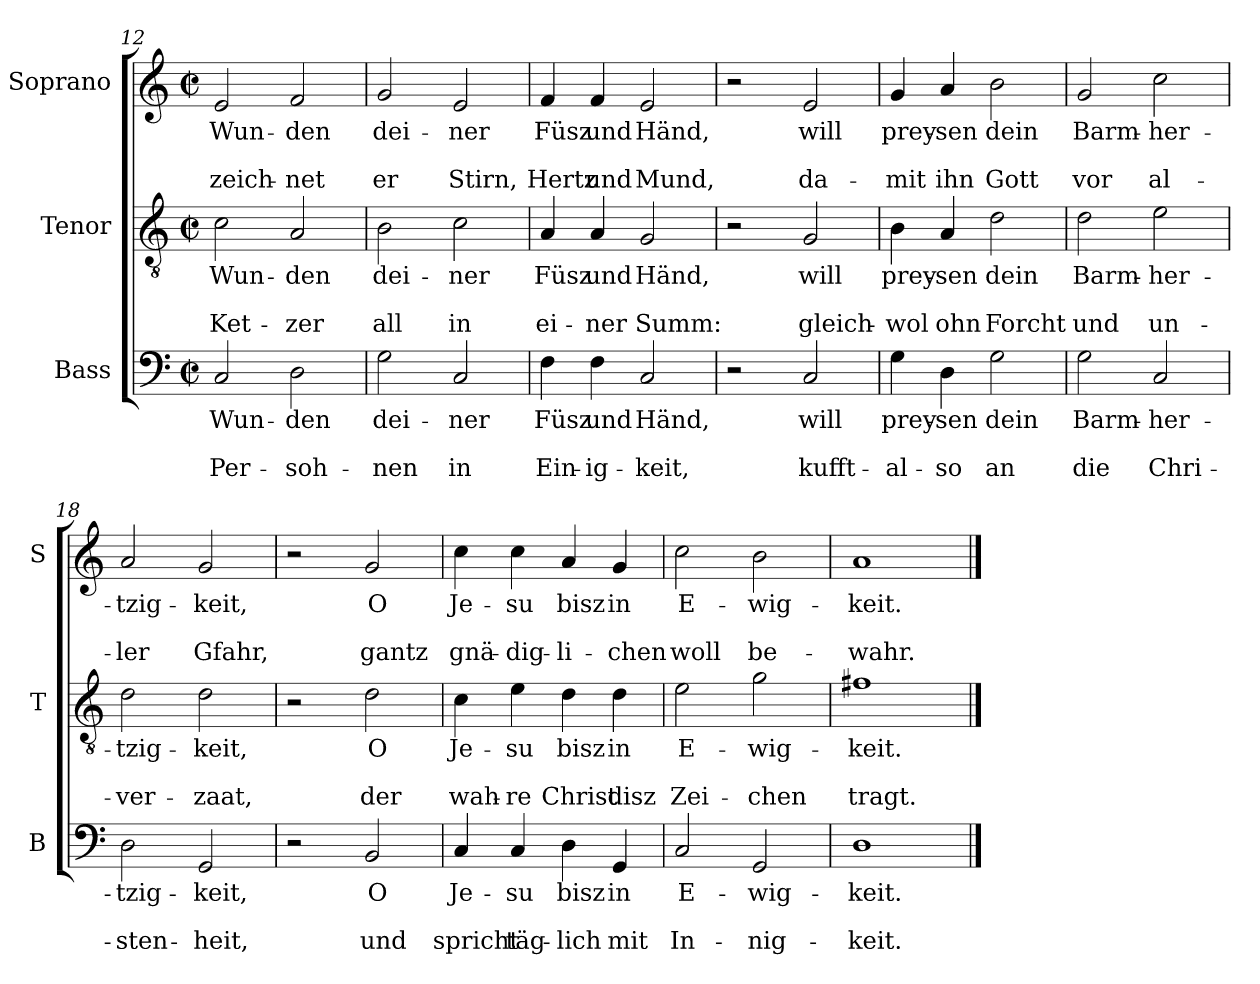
**kern	**text	**text	**text	**kern	**text	**text	**text	**kern	**text	**text	**text
*part3	*part3	*part3	*part3	*part2	*part2	*part2	*part2	*part1	*part1	*part1	*part1
*staff3	*staff3	*staff3	*staff3	*staff2	*staff2	*staff2	*staff2	*staff1	*staff1	*staff1	*staff1
*I"Bass	*	*	*	*I"Tenor	*	*	*	*I"Soprano	*	*	*
*I'B	*	*	*	*I'T	*	*	*	*I'S	*	*	*
*clefF4	*	*	*	*clefGv2	*	*	*	*clefG2	*	*	*
*k[]	*	*	*	*k[]	*	*	*	*k[]	*	*	*
*C:	*	*	*	*C:	*	*	*	*C:	*	*	*
*M2/2	*	*	*	*M2/2	*	*	*	*M2/2	*	*	*
*met(c|)	*	*	*	*met(c|)	*	*	*	*met(c|)	*	*	*
=12	=12	=12	=12	=12	=12	=12	=12	=12	=12	=12	=12
!	!LO:LY:b	!	!LO:LY:b	!	!LO:LY:b	!	!LO:LY:b	!	!LO:LY:b	!	!LO:LY:b
2C/	Wun-	.	Per-	2c\	Wun-	.	Ket-	2e/	Wun-	.	-zeich-
!	!LO:LY:b	!	!LO:LY:b	!	!LO:LY:b	!	!LO:LY:b	!	!LO:LY:b	!	!LO:LY:b
2D\	-den	.	-soh-	2A/	-den	.	-zer	2f/	-den	.	-net
=13	=13	=13	=13	=13	=13	=13	=13	=13	=13	=13	=13
!	!LO:LY:b	!	!LO:LY:b	!	!LO:LY:b	!	!LO:LY:b	!	!LO:LY:b	!	!LO:LY:b
2G\	dei-	.	-nen	2B\	dei-	.	all	2g/	dei-	.	er
!	!LO:LY:b	!	!LO:LY:b	!	!LO:LY:b	!	!LO:LY:b	!	!LO:LY:b	!	!LO:LY:b
2C/	-ner	.	in	2c\	-ner	.	in	2e/	-ner	.	Stirn,
=14	=14	=14	=14	=14	=14	=14	=14	=14	=14	=14	=14
!	!LO:LY:b	!	!LO:LY:b	!	!LO:LY:b	!	!LO:LY:b	!	!LO:LY:b	!	!LO:LY:b
4F\	Füsz	.	Ein-	4A/	Füsz	.	ei-	4f/	Füsz	.	Hertz
!	!LO:LY:b	!	!LO:LY:b	!	!LO:LY:b	!	!LO:LY:b	!	!LO:LY:b	!	!LO:LY:b
4F\	und	.	-ig-	4A/	und	.	-ner	4f/	und	.	und
!	!LO:LY:b	!	!LO:LY:b	!	!LO:LY:b	!	!LO:LY:b	!	!LO:LY:b	!	!LO:LY:b
2C/	Händ,	.	-keit,	2G/	Händ,	.	Summ:	2e/	Händ,	.	Mund,
=15	=15	=15	=15	=15	=15	=15	=15	=15	=15	=15	=15
2r	.	.	.	2r	.	.	.	2r	.	.	.
!	!LO:LY:b	!	!LO:LY:b	!	!LO:LY:b	!	!LO:LY:b	!	!LO:LY:b	!	!LO:LY:b
2C/	will	.	kufft-	2G/	will	.	gleich-	2e/	will	.	da-
=16	=16	=16	=16	=16	=16	=16	=16	=16	=16	=16	=16
!	!LO:LY:b	!	!LO:LY:b	!	!LO:LY:b	!	!LO:LY:b	!	!LO:LY:b	!	!LO:LY:b
4G\	prey-	.	-al-	4B\	prey-	.	-wol	4g/	prey-	.	-mit
!	!LO:LY:b	!	!LO:LY:b	!	!LO:LY:b	!	!LO:LY:b	!	!LO:LY:b	!	!LO:LY:b
4D\	-sen	.	-so	4A/	-sen	.	ohn	4a/	-sen	.	ihn
!	!LO:LY:b	!	!LO:LY:b	!	!LO:LY:b	!	!LO:LY:b	!	!LO:LY:b	!	!LO:LY:b
2G\	dein	.	an	2d\	dein	.	Forcht	2b\	dein	.	Gott
!!LO:LB:g=z
=17	=17	=17	=17	=17	=17	=17	=17	=17	=17	=17	=17
!	!LO:LY:b	!	!LO:LY:b	!	!LO:LY:b	!	!LO:LY:b	!	!LO:LY:b	!	!LO:LY:b
2G\	Barm-	.	die	2d\	Barm-	.	und	2g/	Barm-	.	vor
!	!LO:LY:b	!	!LO:LY:b	!	!LO:LY:b	!	!LO:LY:b	!	!LO:LY:b	!	!LO:LY:b
2C/	-her-	.	Chri-	2e\	-her-	.	un-	2cc\	-her-	.	al-
=18	=18	=18	=18	=18	=18	=18	=18	=18	=18	=18	=18
!	!LO:LY:b	!	!LO:LY:b	!	!LO:LY:b	!	!LO:LY:b	!	!LO:LY:b	!	!LO:LY:b
2D\	-tzig-	.	-sten-	2d\	-tzig-	.	-ver-	2a/	-tzig-	.	-ler
!	!LO:LY:b	!	!LO:LY:b	!	!LO:LY:b	!	!LO:LY:b	!	!LO:LY:b	!	!LO:LY:b
2GG/	-keit,	.	-heit,	2d\	-keit,	.	-zaat,	2g/	-keit,	.	Gfahr,
=19	=19	=19	=19	=19	=19	=19	=19	=19	=19	=19	=19
2r	.	.	.	2r	.	.	.	2r	.	.	.
!	!LO:LY:b	!	!LO:LY:b	!	!LO:LY:b	!	!LO:LY:b	!	!LO:LY:b	!	!LO:LY:b
2BB/	O	.	und	2d\	O	.	der	2g/	O	.	gantz
=20	=20	=20	=20	=20	=20	=20	=20	=20	=20	=20	=20
!	!LO:LY:b	!	!LO:LY:b	!	!LO:LY:b	!	!LO:LY:b	!	!LO:LY:b	!	!LO:LY:b
4C/	Je-	.	spricht	4c\	Je-	.	wah-	4cc\	Je-	.	gnä-
!	!LO:LY:b	!	!LO:LY:b	!	!LO:LY:b	!	!LO:LY:b	!	!LO:LY:b	!	!LO:LY:b
4C/	-su	.	täg-	4e\	-su	.	-re	4cc\	-su	.	-dig-
!	!LO:LY:b	!	!LO:LY:b	!	!LO:LY:b	!	!LO:LY:b	!	!LO:LY:b	!	!LO:LY:b
4D\	bisz	.	-lich	4d\	bisz	.	Christ	4a/	bisz	.	-li-
!	!LO:LY:b	!	!LO:LY:b	!	!LO:LY:b	!	!LO:LY:b	!	!LO:LY:b	!	!LO:LY:b
4GG/	in	.	mit	4d\	in	.	disz	4g/	in	.	-chen
=21	=21	=21	=21	=21	=21	=21	=21	=21	=21	=21	=21
!	!LO:LY:b	!	!LO:LY:b	!	!LO:LY:b	!	!LO:LY:b	!	!LO:LY:b	!	!LO:LY:b
2C/	E-	.	In-	2e\	E-	.	Zei-	2cc\	E-	.	woll
!	!LO:LY:b	!	!LO:LY:b	!	!LO:LY:b	!	!LO:LY:b	!	!LO:LY:b	!	!LO:LY:b
2GG/	-wig-	.	-nig-	2g\	-wig-	.	-chen	2b\	-wig-	.	be-
=22	=22	=22	=22	=22	=22	=22	=22	=22	=22	=22	=22
!	!LO:LY:b	!	!LO:LY:b	!	!LO:LY:b	!	!LO:LY:b	!	!LO:LY:b	!	!LO:LY:b
1D	-keit.	.	-keit.	1f#X	-keit.	.	tragt.	1a	-keit.	.	-wahr.
==	==	==	==	==	==	==	==	==	==	==	==
*-	*-	*-	*-	*-	*-	*-	*-	*-	*-	*-	*-
